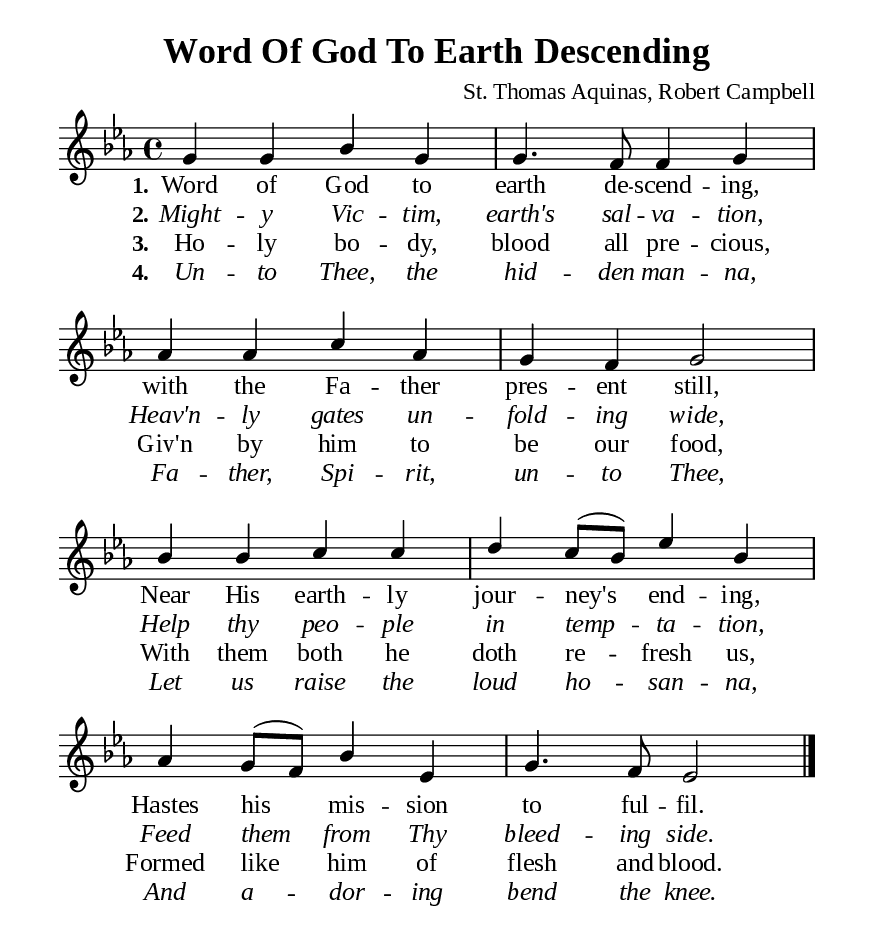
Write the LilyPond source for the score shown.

\version "2.18.2"

\header {
  title = "Word Of God To Earth Descending"
  composer = "St. Thomas Aquinas, Robert Campbell"
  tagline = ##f
}

global= {
  \key ees \major
  \time 4/4
  \override Score.BarNumber.break-visibility = ##(#f #f #f)
  \override Lyrics.LyricSpace.minimum-distance = #3.0
}

\paper {
  #(set-paper-size "a5")
  top-margin = 10\mm
  bottom-margin = 5\mm
  left-margin = 10\mm
  right-margin = 10\mm
  indent = #0
  #(define fonts
	 (make-pango-font-tree "Liberation Serif"
	 		       "Liberation Serif"
			       "Liberation Serif"
			       (/ 20 20)))
  system-system-spacing = #'((basic-distance . 3) (padding . 3))
}

printItalic = \with {
  \override LyricText.font-shape = #'italic
}

% Soprano verse music
musicVerseSoprano = \relative c' {
  g'4 g bes g |
  g4. f8 f4 g |
  aes aes c aes |
  g f g2 |
  bes4 bes c c |
  d c8 (bes) ees4 bes |
  aes g8 (f) bes4 ees, |
  g4. f8 ees2 \bar "|."
}

% Verse lyrics
verseOne = \lyricmode {
  \set stanza = #"1."
  Word of God to earth de -- scend -- ing, with the Fa -- ther pres -- ent still,
  Near His earth -- ly jour -- ney's end -- ing, Hastes his mis -- sion to ful -- fil.
}

verseTwo = \lyricmode {
  \set stanza = #"2."
  Might -- y Vic -- tim, earth's sal -- va -- tion, Heav'n -- ly gates un -- fold -- ing wide,
  Help thy peo -- ple in temp -- ta -- tion, Feed them from Thy bleed -- ing side.
}

verseThree = \lyricmode {
  \set stanza = #"3."
  Ho -- ly bo -- dy, blood all pre -- cious, Giv'n  by him to be our food,
  With them both he doth re -- fresh us, Formed like him of flesh and blood.
}

verseFour = \lyricmode {
  \set stanza = #"4."
  Un -- to Thee, the hid -- den man -- na, Fa -- ther, Spi -- rit, un -- to Thee,
  Let us raise the loud ho -- san -- na, And a -- dor -- ing bend the knee.
}

% Layout
\score {
    \new ChoirStaff <<
      \new Staff <<
        \clef "treble"
        \new Voice = "sopranos" { \voiceOne \global \stemUp \slurUp \musicVerseSoprano }
      >>
      \new Lyrics \lyricsto sopranos \verseOne
      \new Lyrics \printItalic \lyricsto sopranos \verseTwo
      \new Lyrics \lyricsto sopranos \verseThree
      \new Lyrics \printItalic \lyricsto sopranos \verseFour
    >>
}
